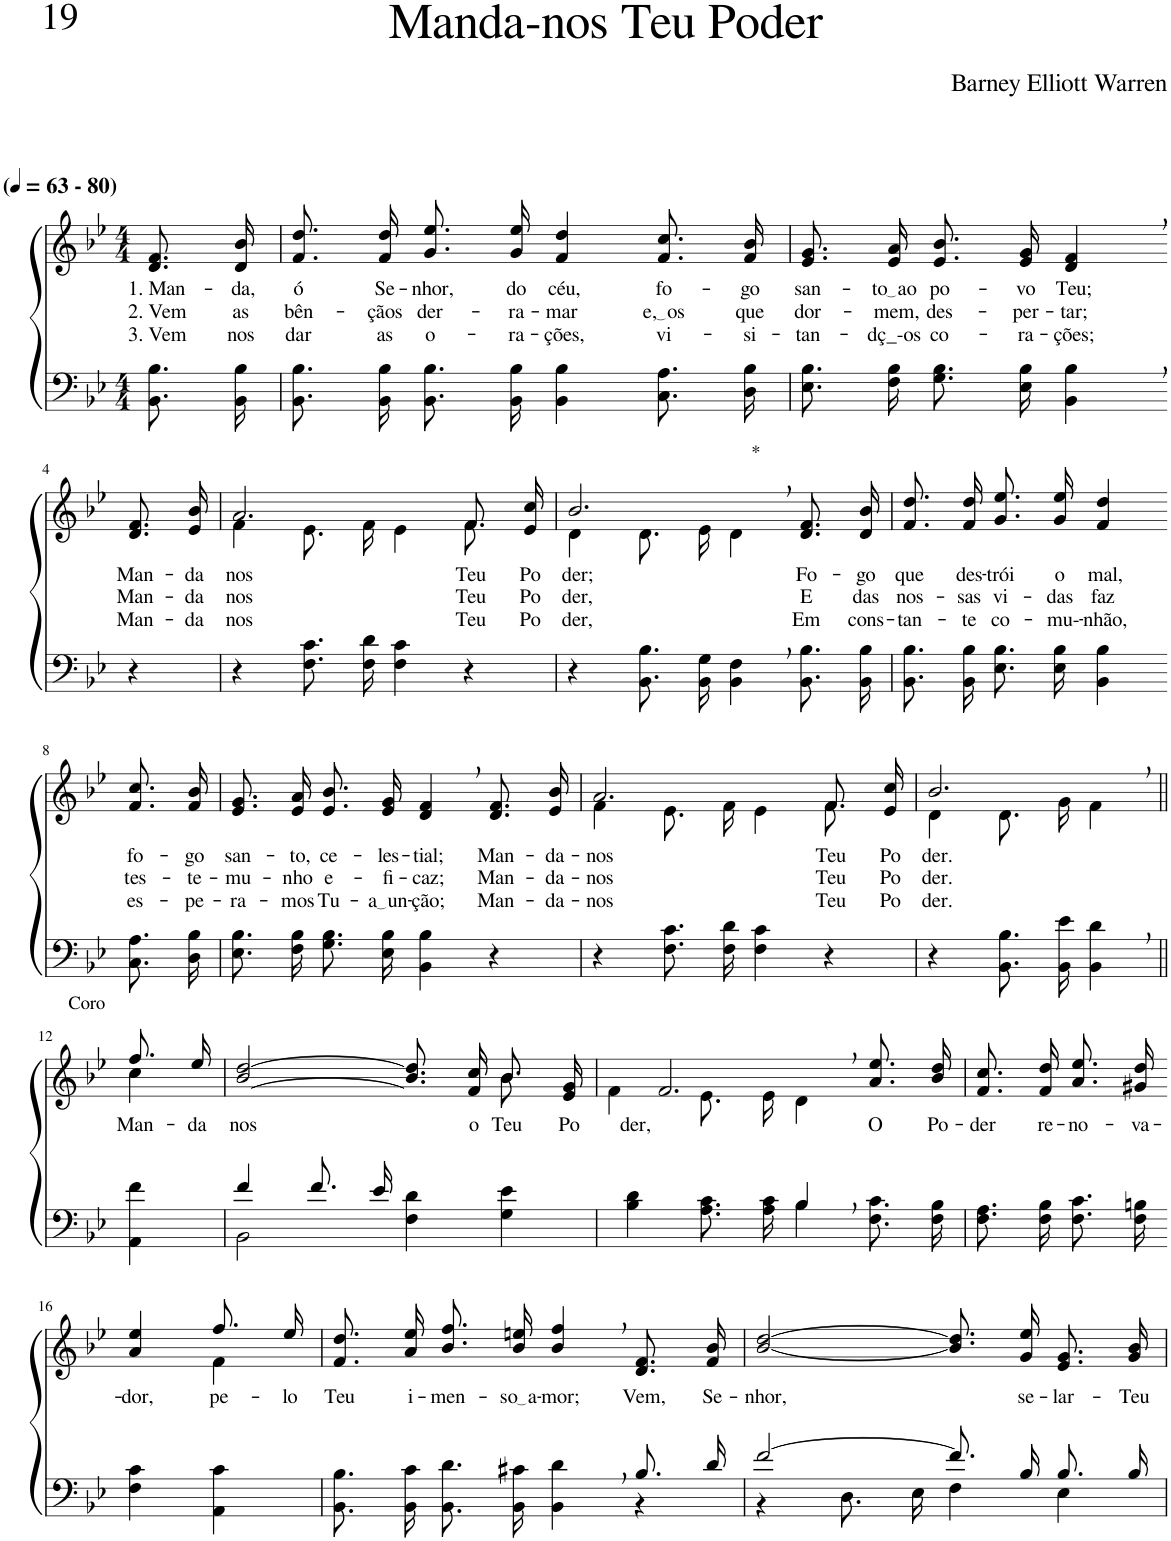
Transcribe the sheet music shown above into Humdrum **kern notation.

**kern	**kern	**text	**text	**text
*part2	*part1	*part1	*part1	*part1
*staff2	*staff1	*staff1	*staff1	*staff1
*I"Parte III e IV	*I"Parte I e II	*	*	*
*clefF4	*clefG2	*	*	*
*Trd1c2	*Trd1c2	*	*	*
*k[b-e-]	*k[b-e-]	*	*	*
*M4/4	*M4/4	*	*	*
*MM63	*MM63	*	*	*
=1	=1	=1	=1	=1
!	!LO:TX:a:B:t=(	!	!	!
!	!LO:TX:a:B:t=- 80)	!	!	!
!	!	!LO:LY:b	!LO:LY:b	!LO:LY:b
8.BB-\ 8.B-\L	8.d/ 8.f/L	1. Man-	2. Vem	3. Vem
!	!	!LO:LY:b	!LO:LY:b	!LO:LY:b
16BB-\ 16B-\Jk	16d/ 16b-/Jk	-da,	as	nos
=2	=2	=2	=2	=2
!	!	!LO:LY:b	!LO:LY:b	!LO:LY:b
8.BB-\ 8.B-\L	8.f/ 8.dd/L	ó	bên-	dar
!	!	!LO:LY:b	!LO:LY:b	!LO:LY:b
16BB-\ 16B-\Jk	16f/ 16dd/Jk	Se-	-çãos	as
!	!	!LO:LY:b	!LO:LY:b	!LO:LY:b
8.BB-\ 8.B-\L	8.g\ 8.ee-\L	-nhor,	der-	o-
!	!	!LO:LY:b	!LO:LY:b	!LO:LY:b
16BB-\ 16B-\Jk	16g\ 16ee-\Jk	do	-ra-	-ra-
!	!	!LO:LY:b	!LO:LY:b	!LO:LY:b
4BB-\ 4B-\	4f/ 4dd/	céu,	-mar	-ções,
!	!	!LO:LY:b	!LO:LY:b	!LO:LY:b
8.C\ 8.A\L	8.f/ 8.cc/L	fo-	e, os	vi-
!	!	!LO:LY:b	!LO:LY:b	!LO:LY:b
16D\ 16B-\Jk	16f/ 16b-/Jk	-go	que	-si-
=3	=3	=3	=3	=3
!	!	!LO:LY:b	!LO:LY:b	!LO:LY:b
8.E-\ 8.B-\L	8.e-/ 8.g/L	san-	dor-	-tan-
!	!	!LO:LY:b	!LO:LY:b	!LO:LY:b
16F\ 16B-\Jk	16e-/ 16a/Jk	to ao	-mem,	-dç_-os
!	!	!LO:LY:b	!LO:LY:b	!LO:LY:b
8.G\ 8.B-\L	8.e-/ 8.b-/L	po-	des-	co-
!	!	!LO:LY:b	!LO:LY:b	!LO:LY:b
16E-\ 16B-\Jk	16e-/ 16g/Jk	-vo	-per-	-ra-
!	!	!LO:LY:b	!LO:LY:b	!LO:LY:b
4BB-\, 4B-\,	4d/, 4f/,	Teu;	-tar;	-ções;
!!LO:LB:g=z
=4-	=4-	=4-	=4-	=4-
!	!	!LO:LY:b	!LO:LY:b	!LO:LY:b
4r	8.d/ 8.f/L	Man-	Man-	Man-
!	!	!LO:LY:b	!LO:LY:b	!LO:LY:b
.	16e-/ 16b-/Jk	-da-	-da-	-da-
=5	=5	=5	=5	=5
*	*^	*	*	*
!	!	!	!LO:LY:b	!LO:LY:b	!LO:LY:b
4r	2.a/	4f\	-nos	-nos	-nos
8.F\ 8.c\L	.	8.e-\	.	.	.
16F\ 16d\Jk	.	16f\	.	.	.
4F\ 4c\	.	4e-\	.	.	.
!	!	!	!LO:LY:b	!LO:LY:b	!LO:LY:b
4r	8.f/L	8.f\	Teu	Teu	Teu
!	!	!	!LO:LY:b	!LO:LY:b	!LO:LY:b
.	16e-/ 16cc/Jk	16ryy	Po-	Po-	Po-
=6	=6	=6	=6	=6	=6
!	!	!	!LO:LY:b	!LO:LY:b	!LO:LY:b
4r	2.b-,/	4d\	-der;	-der,	-der,
8.BB-\ 8.B-\L	.	8.d\L	.	.	.
16BB-\ 16G\Jk	.	16e-\Jk	.	.	.
!	!	!LO:TX:a:t=*	!	!	!
4BB-\, 4F\,	.	4d\	.	.	.
!	!	!	!LO:LY:b	!LO:LY:b	!LO:LY:b
8.BB-\ 8.B-\L	8.d/ 8.f/L	4ryy	Fo-	-E	-Em
!	!	!	!LO:LY:b	!LO:LY:b	!LO:LY:b
16BB-\ 16B-\Jk	16d/ 16b-/Jk	.	-go	das	cons-
*	*v	*v	*	*	*
=7	=7	=7	=7	=7
!	!	!LO:LY:b	!LO:LY:b	!LO:LY:b
8.BB-\ 8.B-\L	8.f/ 8.dd/L	que	nos-	-tan-
!	!	!LO:LY:b	!LO:LY:b	!LO:LY:b
16BB-\ 16B-\Jk	16f/ 16dd/Jk	des-	-sas	-te
!	!	!LO:LY:b	!LO:LY:b	!LO:LY:b
8.E-\ 8.B-\L	8.g\ 8.ee-\L	-trói	vi-	co-
!	!	!LO:LY:b	!LO:LY:b	!LO:LY:b
16E-\ 16B-\Jk	16g\ 16ee-\Jk	o	-das	-mu--
!	!	!LO:LY:b	!LO:LY:b	!LO:LY:b
4BB-\ 4B-\	4f/ 4dd/	mal,	faz	-nhão,
!!LO:LB:g=z
=8-	=8-	=8-	=8-	=8-
!	!	!LO:LY:b	!LO:LY:b	!LO:LY:b
8.C\ 8.A\L	8.f/ 8.cc/L	fo-	tes-	es-
!	!	!LO:LY:b	!LO:LY:b	!LO:LY:b
16D\ 16B-\Jk	16f/ 16b-/Jk	-go	-te-	-pe-
=9	=9	=9	=9	=9
!	!	!LO:LY:b	!LO:LY:b	!LO:LY:b
8.E-\ 8.B-\L	8.e-/ 8.g/L	san-	-mu-	-ra-
!	!	!LO:LY:b	!LO:LY:b	!LO:LY:b
16F\ 16B-\Jk	16e-/ 16a/Jk	-to,	-nho	-mos
!	!	!LO:LY:b	!LO:LY:b	!LO:LY:b
8.G\ 8.B-\L	8.e-/ 8.b-/L	ce-	e-	Tu-
!	!	!LO:LY:b	!LO:LY:b	!LO:LY:b
16E-\ 16B-\Jk	16e-/ 16g/Jk	-les-	-fi-	a un
!	!	!LO:LY:b	!LO:LY:b	!LO:LY:b
4BB-\ 4B-\	4d/, 4f/,	-tial;	-caz;	-ção;
!	!	!LO:LY:b	!LO:LY:b	!LO:LY:b
4r	8.d/ 8.f/L	Man-	Man-	Man-
!	!	!LO:LY:b	!LO:LY:b	!LO:LY:b
.	16e-/ 16b-/Jk	-da-	-da-	-da-
=10	=10	=10	=10	=10
!	!	!LO:LY:b	!LO:LY:b	!LO:LY:b
*	*^	*	*	*
4r	2.a/	4f\	-nos	-nos	-nos
8.F\ 8.c\L	.	8.e-\	.	.	.
16F\ 16d\Jk	.	16f\	.	.	.
4F\ 4c\	.	4e-\	.	.	.
!	!	!	!LO:LY:b	!LO:LY:b	!LO:LY:b
4r	8.f/L	8.f\	Teu	Teu	Teu
!	!	!	!LO:LY:b	!LO:LY:b	!LO:LY:b
.	16e-/ 16cc/Jk	16ryy	Po-	Po-	Po-
=11	=11	=11	=11	=11	=11
!	!	!	!LO:LY:b	!LO:LY:b	!LO:LY:b
4r	2.b-,/	4d\	-der.	der.	-der.
8.BB-\ 8.B-\L	.	8.d\L	.	.	.
16BB-\ 16e-\Jk	.	16g\Jk	.	.	.
4BB-\, 4d\,	.	4f\	.	.	.
!!LO:LB:g=z	!!
=12||	=12||	=12||	=12||	=12||	=12||
!	!LO:TX:a:t=Coro	!	!	!	!
!	!	!	!LO:LY:b	!	!
4AA\ 4f\	8.ff/L	4cc\	Man-	.	.
!	!	!	!LO:LY:b	!	!
.	16ee-/Jk	.	-da-	.	.
=13	=13	=13	=13	=13	=13
*^	*	*	*	*	*
!	!	!	!	!LO:LY:b	!	!
4f/	2BB-\	2.ryy	[2b-/ [2dd/	-nos	.	.
8.f/L	.	.	.	.	.	.
16e-/Jk	.	.	.	.	.	.
2ryy	4F\ 4d\	.	8.b-]\ 8.dd]\L	.	.	.
!	!	!	!	!LO:LY:b	!	!
.	.	.	16f\ 16cc\Jk	o	.	.
!	!	!	!	!LO:LY:b	!	!
.	4G\ 4e-\	8.b-\	8.b-/L	-Teu	.	.
!	!	!	!	!LO:LY:b	!	!
.	.	16ryy	16e-/ 16g/Jk	Po-	.	.
=14	=14	=14	=14	=14	=14	=14
!	!	!	!	!LO:LY:b	!	!
2ryy	4B-\ 4d\	2.f,/	4f\	-der,	.	.
.	8.A\ 8.c\L	.	8.e-\L	.	.	.
.	16A\ 16c\Jk	.	16e-\Jk	.	.	.
4B-,/	4B-\	.	4d\	.	.	.
!	!	!	!	!LO:LY:b	!	!
4ryy	8.F\ 8.c\L	8.a\ 8.ee-\L	4ryy	O	.	.
!	!	!	!	!LO:LY:b	!	!
.	16F\ 16B-\Jk	16b-\ 16dd\Jk	.	Po-	.	.
*	*	*v	*v	*	*	*
=15	=15	=15	=15	=15	=15
!	!	!	!LO:LY:b	!	!
*v	*v	*	*	*	*
8.F\ 8.A\L	8.f/ 8.cc/L	-der	.	.
!	!	!LO:LY:b	!	!
16F\ 16B-\Jk	16f/ 16dd/Jk	re-	.	.
!	!	!LO:LY:b	!	!
8.F\ 8.c\L	8.a\ 8.ee-\L	-no-	.	.
!	!	!LO:LY:b	!	!
16F\ 16Bn\Jk	16g#X\ 16dd\Jk	-va-	.	.
!!LO:LB:g=z
=16-	=16-	=16-	=16-	=16-
!	!	!LO:LY:b	!	!
*	*^	*	*	*
4F\ 4c\	4a/ 4ee-/	4ryy	-dor,	.	.
!	!	!	!LO:LY:b	!	!
4AA\ 4c\	8.ff/L	4f\	pe-	.	.
!	!	!	!LO:LY:b	!	!
.	16ee-/Jk	.	-lo	.	.
*	*v	*v	*	*	*
=17	=17	=17	=17	=17
*^	*	*	*	*
!	!	!	!LO:LY:b	!	!
2.ryy	8.BB-\ 8.B-\L	8.f\ 8.dd\L	Teu	.	.
!	!	!	!LO:LY:b	!	!
.	16BB-\ 16c\Jk	16a\ 16ee-\Jk	i-	.	.
!	!	!	!LO:LY:b	!	!
.	8.BB-\ 8.d\L	8.b-\ 8.ff\L	-men-	.	.
!	!	!	!LO:LY:b	!	!
.	16BB-\ 16c#X\Jk	16b-\ 16een\Jk	so a	.	.
!	!	!	!LO:LY:b	!	!
.	4BB-\ 4d\	4b-/, 4ff/,	-mor;	.	.
!	!	!	!LO:LY:b	!	!
8.B-/L	4r	8.d/ 8.f/L	Vem,	.	.
!	!	!	!LO:LY:b	!	!
16d/Jk	.	16f/ 16b-/Jk	Se-	.	.
=18	=18	=18	=18	=18	=18
!	!	!	!LO:LY:b	!	!
[2f/	4r	[2b-/ [2dd/	-nhor,	.	.
.	8.D\L	.	.	.	.
.	16E-\Jk	.	.	.	.
8.f/L]	4F\	8.b-]\ 8.dd]\L	.	.	.
!	!	!	!LO:LY:b	!	!
16B-/Jk	.	16g\ 16ee-\Jk	se-	.	.
!	!	!	!LO:LY:b	!	!
8.B-/L	4E-\	8.e-/ 8.g/L	-lar-	.	.
!	!	!	!LO:LY:b	!	!
16B-/Jk	.	16g/ 16b-/Jk	-Teu	.	.
*v	*v	*	*	*	*
=	=	=	=	=
*-	*-	*-	*-	*-
